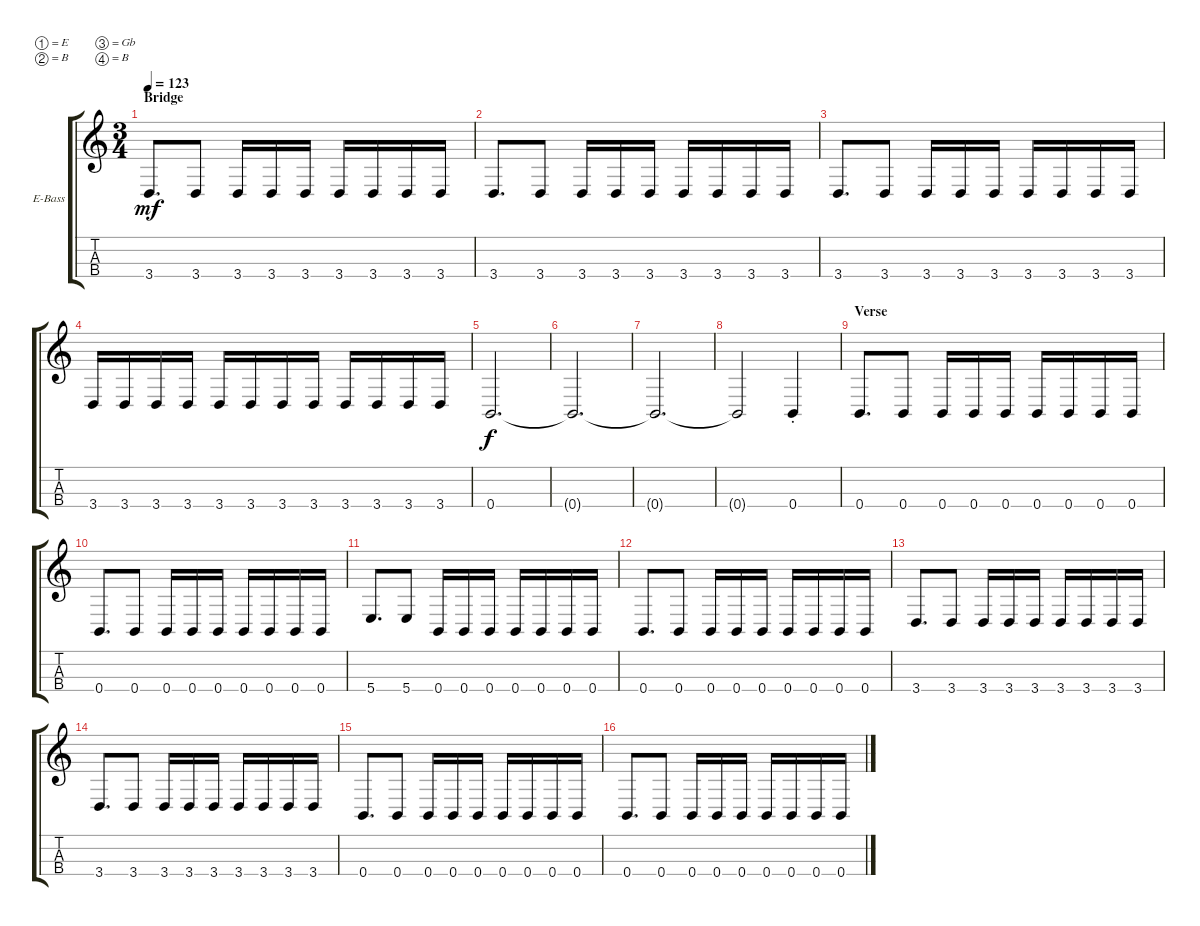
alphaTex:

\defaultSystemsLayout 4
\bracketExtendMode groupsimilarinstruments
\firstSystemTrackNameOrientation horizontal
\otherSystemsTrackNameOrientation horizontal
\track ("Bass" "E-Bass") {instrument electricbassfinger}
\staff {score tabs}
\tuning (E3 B2 Gb2 B1)
\ts (3 4)
\section ("" "Bridge")
\tempo 123
\clef g2
\scale
0.283647
\ks c
3.4.8{d dy mf} 3.4.8 3.4.16 3.4.16 3.4.16 3.4.16 3.4.16 3.4.16 3.4.16 |
\scale
0.238784 3.4.8{d} 3.4.8 3.4.16 3.4.16 3.4.16 3.4.16 3.4.16 3.4.16 3.4.16 |
\scale
0.238784 3.4.8{d} 3.4.8 3.4.16 3.4.16 3.4.16 3.4.16 3.4.16 3.4.16 3.4.16 |
\scale
0.238784 3.4.16 3.4.16 3.4.16 3.4.16 3.4.16 3.4.16 3.4.16 3.4.16 3.4.16 3.4.16 3.4.16 3.4.16 |
0.4.2{d dy f} |
0.4{t}.2{d} |
0.4{t}.2{d} |
0.4{t}.2 0.4{st}.4 |
\section ("" "Verse")
0.4.8{d} 0.4.8 0.4.16 0.4.16 0.4.16 0.4.16 0.4.16 0.4.16 0.4.16 |
0.4.8{d} 0.4.8 0.4.16 0.4.16 0.4.16 0.4.16 0.4.16 0.4.16 0.4.16 |
5.4.8{d} 5.4.8 0.4.16 0.4.16 0.4.16 0.4.16 0.4.16 0.4.16 0.4.16 |
0.4.8{d} 0.4.8 0.4.16 0.4.16 0.4.16 0.4.16 0.4.16 0.4.16 0.4.16 |
3.4.8{d} 3.4.8 3.4.16 3.4.16 3.4.16 3.4.16 3.4.16 3.4.16 3.4.16 |
3.4.8{d} 3.4.8 3.4.16 3.4.16 3.4.16 3.4.16 3.4.16 3.4.16 3.4.16 |
0.4.8{d} 0.4.8 0.4.16 0.4.16 0.4.16 0.4.16 0.4.16 0.4.16 0.4.16 |
0.4.8{d} 0.4.8 0.4.16 0.4.16 0.4.16 0.4.16 0.4.16 0.4.16 0.4.16
